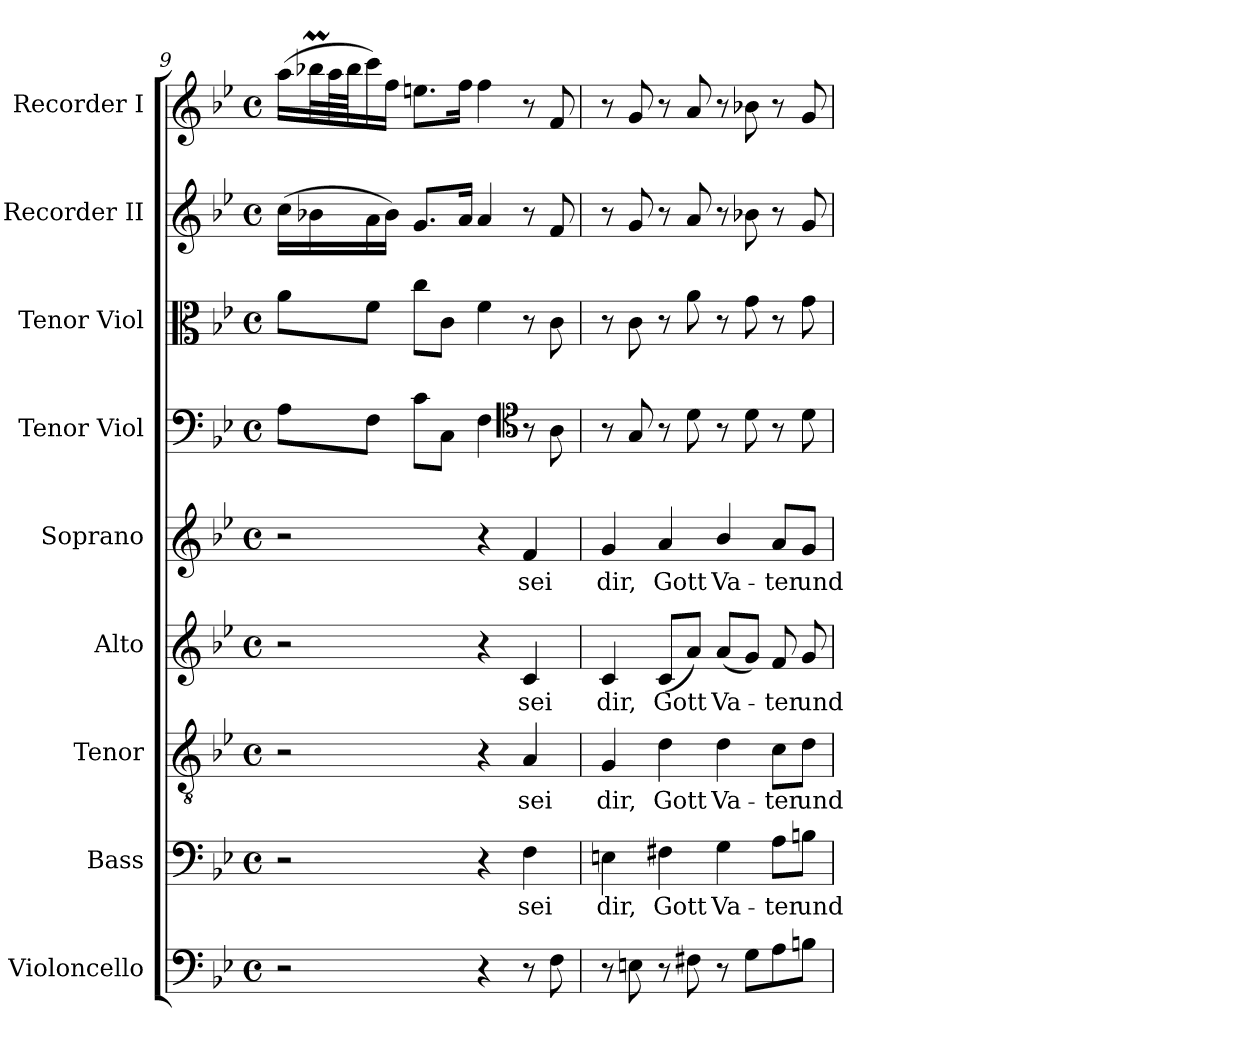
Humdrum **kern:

**kern	**kern	**text	**kern	**text	**kern	**text	**kern	**text	**kern	**kern	**kern	**kern
*part9	*part8	*part8	*part7	*part7	*part6	*part6	*part5	*part5	*part4	*part3	*part2	*part1
*staff9	*staff8	*staff8	*staff7	*staff7	*staff6	*staff6	*staff5	*staff5	*staff4	*staff3	*staff2	*staff1
*I"Violoncello	*I"Bass	*	*I"Tenor	*	*I"Alto	*	*I"Soprano	*	*I"Tenor Viol	*I"Tenor Viol	*I"Recorder II	*I"Recorder I
*clefF4	*clefF4	*	*clefGv2	*	*clefG2	*	*clefG2	*	*clefF4	*clefC3	*clefG2	*clefG2
*	*	*	*ITrd7c12	*	*	*	*	*	*	*	*	*
*k[b-e-]	*k[b-e-]	*	*k[b-e-]	*	*k[b-e-]	*	*k[b-e-]	*	*k[b-e-]	*k[b-e-]	*k[b-e-]	*k[b-e-]
*B-:	*B-:	*	*B-:	*	*B-:	*	*B-:	*	*B-:	*B-:	*B-:	*B-:
*M4/4	*M4/4	*	*M4/4	*	*M4/4	*	*M4/4	*	*M4/4	*M4/4	*M4/4	*M4/4
*met(c)	*met(c)	*	*met(c)	*	*met(c)	*	*met(c)	*	*met(c)	*met(c)	*met(c)	*met(c)
=9	=9	=9	=9	=9	=9	=9	=9	=9	=9	=9	=9	=9
2r	2r	.	2r	.	2r	.	2r	.	8Ai\L	8ai\L	(16cci\LL	(16aai\LL
.	.	.	.	.	.	.	.	.	.	.	16b-Xi\	32bb-XMi\L
.	.	.	.	.	.	.	.	.	.	.	.	64aai\L
.	.	.	.	.	.	.	.	.	.	.	.	64bb-i\JJ
.	.	.	.	.	.	.	.	.	8Fi\J	8fi\J	16ai\	16ccci\)
.	.	.	.	.	.	.	.	.	.	.	16b-i\JJ)	16ffi\JJ
.	.	.	.	.	.	.	.	.	8ci\L	8cci\L	8.gi/L	8.eeni\L
.	.	.	.	.	.	.	.	.	8Ci\J	8ci\J	.	.
.	.	.	.	.	.	.	.	.	.	.	16ai/Jk	16ffi\Jk
4r	4r	.	4r	.	4r	.	4r	.	4Fi\	4fi\	4ai/	4ffi\
*	*	*	*	*	*	*	*	*	*clefC4	*	*	*
!	!	!LO:LY:b:color=#000000	!	!	!	!	!	!	!	!	!	!
!	!	!	!	!LO:LY:b:color=#000000	!	!	!	!	!	!	!	!
!	!	!	!	!	!	!LO:LY:b:color=#000000	!	!	!	!	!	!
!	!	!	!	!	!	!	!	!LO:LY:b:color=#000000	!	!	!	!
8r	4Fi\	sei	4AAi/	sei	4ci/	sei	4fi/	sei	8r	8r	8r	8r
8Fi\	.	.	.	.	.	.	.	.	8Ai\	8ci\	8fi/	8fi/
=10	=10	=10	=10	=10	=10	=10	=10	=10	=10	=10	=10	=10
!	!	!LO:LY:b:color=#000000	!	!	!	!	!	!	!	!	!	!
!	!	!	!	!LO:LY:b:color=#000000	!	!	!	!	!	!	!	!
!	!	!	!	!	!	!LO:LY:b:color=#000000	!	!	!	!	!	!
!	!	!	!	!	!	!	!	!LO:LY:b:color=#000000	!	!	!	!
8r	4Eni\	dir,	4GGi/	dir,	4ci/	dir,	4gi/	dir,	8r	8r	8r	8r
8Eni\	.	.	.	.	.	.	.	.	8Gi/	8ci\	8gi/	8gi/
!	!	!LO:LY:b:color=#000000	!	!	!	!	!	!	!	!	!	!
!	!	!	!	!LO:LY:b:color=#000000	!	!	!	!	!	!	!	!
!	!	!	!	!	!	!LO:LY:b:color=#000000	!	!	!	!	!	!
!	!	!	!	!	!	!	!	!LO:LY:b:color=#000000	!	!	!	!
8r	4F#Xi\	Gott	4Di\	Gott	(8ci/L	Gott	4ai/	Gott	8r	8r	8r	8r
8F#Xi\	.	.	.	.	8ai/J)	.	.	.	8di\	8ai\	8ai/	8ai/
!	!	!LO:LY:b:color=#000000	!	!	!	!	!	!	!	!	!	!
!	!	!	!	!LO:LY:b:color=#000000	!	!	!	!	!	!	!	!
!	!	!	!	!	!	!LO:LY:b:color=#000000	!	!	!	!	!	!
!	!	!	!	!	!	!	!	!LO:LY:b:color=#000000	!	!	!	!
8r	4Gi\	Va-	4Di\	Va-	(8ai/L	Va-	4b-i/	Va-	8r	8r	8r	8r
8Gi\L	.	.	.	.	8gi/J)	.	.	.	8di\	8gi\	8b-Xi\	8b-Xi\
!	!	!LO:LY:b:color=#000000	!	!	!	!	!	!	!	!	!	!
!	!	!	!	!LO:LY:b:color=#000000	!	!	!	!	!	!	!	!
!	!	!	!	!	!	!LO:LY:b:color=#000000	!	!	!	!	!	!
!	!	!	!	!	!	!	!	!LO:LY:b:color=#000000	!	!	!	!
8Ai\	8Ai\L	-ter	8Ci\L	-ter	8fi/	-ter	8ai/L	-ter	8r	8r	8r	8r
!	!	!LO:LY:b:color=#000000	!	!	!	!	!	!	!	!	!	!
!	!	!	!	!LO:LY:b:color=#000000	!	!	!	!	!	!	!	!
!	!	!	!	!	!	!LO:LY:b:color=#000000	!	!	!	!	!	!
!	!	!	!	!	!	!	!	!LO:LY:b:color=#000000	!	!	!	!
8Bni\J	8Bni\J	und	8Di\J	und	8gi/	und	8gi/J	und	8di\	8gi\	8gi/	8gi/
=	=	=	=	=	=	=	=	=	=	=	=	=
*-	*-	*-	*-	*-	*-	*-	*-	*-	*-	*-	*-	*-
